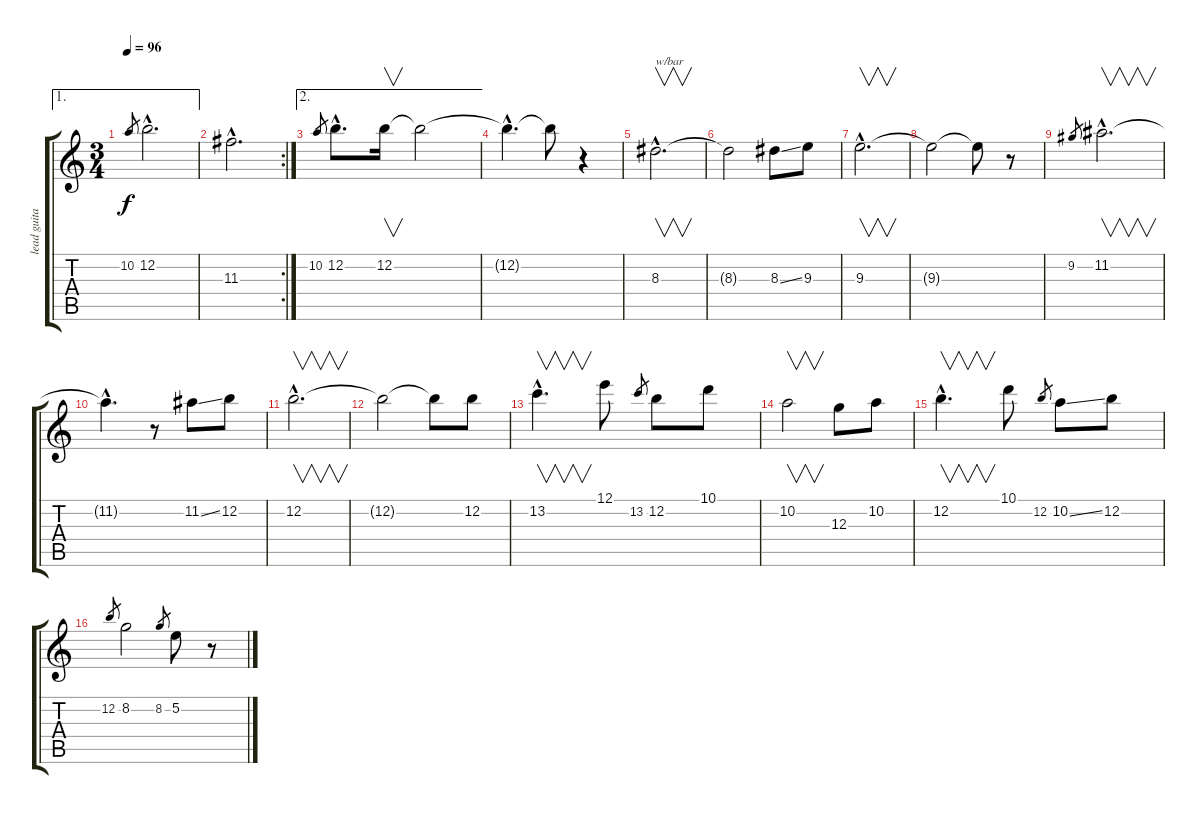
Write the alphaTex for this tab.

\track ("lead guitar" "lead guita") {instrument distortionguitar}
\staff {score tabs}
\tuning (E4 B3 G3 D3 A2 E2) {hide}
\ae 1
\ts (3 4)
\tempo 96
\clef g2
\ks c
10.2.8{gr dy f} 12.2{hac}.2{d} |
\rc 2
11.3{hac}.2{d} |
\ae 2
10.2.8{gr} 12.2{hac}.8{d} 12.2.16{v} 12.2{t}.2 |
12.2{hac t}.4{d} 12.2{t}.8 r.4 |
8.3{hac}.2{v d txt "w/bar"} |
8.3{t}.2 8.3{ss}.8 9.3.8 |
9.3{hac}.2{v d} |
9.3{t}.2 9.3{t}.8 r.8 |
9.2.8{gr} 11.2{hac}.2{v d} |
11.2{hac t}.4{d} r.8 11.2{ss}.8 12.2.8 |
12.2{hac}.2{v d} |
12.2{t}.2 12.2{t}.8 12.2.8 |
13.2{hac}.4{v d} 12.1.8 13.2.8{gr} 12.2.8 10.1.8 |
10.2.2{v} 12.3.8 10.2.8 |
12.2{hac}.4{v d} 10.1.8 12.2.8{gr} 10.2{ss}.8 12.2.8 |
12.2.8{gr} 8.2.2 8.2.8{gr} 5.2.8 r.8
